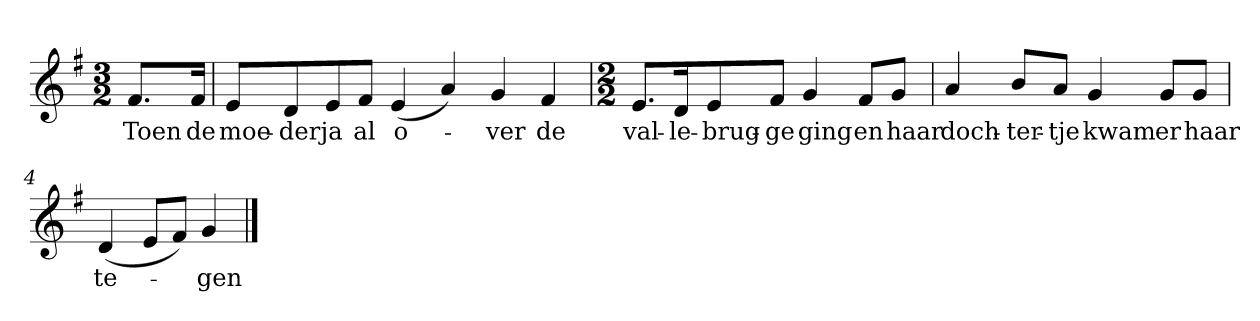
**kern	**text
*part1	*part1
*staff1	*staff1
*clefG2	*
*k[f#]	*
*G:	*
*M3/2	*
*MM120	*
=	=
8.f#/L	Toen
16f#/Jk	de
=1	=1
8e/L	moe-
8d/	-der
8e/	ja
8f#/J	al
(4e	o-
4a)	.
4g	-ver
4f#	de
=2	=2
*M2/2	*
8.e/L	val-
16d/K	-le-
8e/	-brug-
8f#/J	-ge
4g	ging
8f#/L	en
8g/J	haar
=3	=3
4a	doch-
8b/L	-ter-
8a/J	-tje
4g	kwam
8g/L	er
8g/J	haar
=4	=4
(4d	te-
8e/L	.
8f#/J)	.
4g	-gen
==	==
*-	*-
